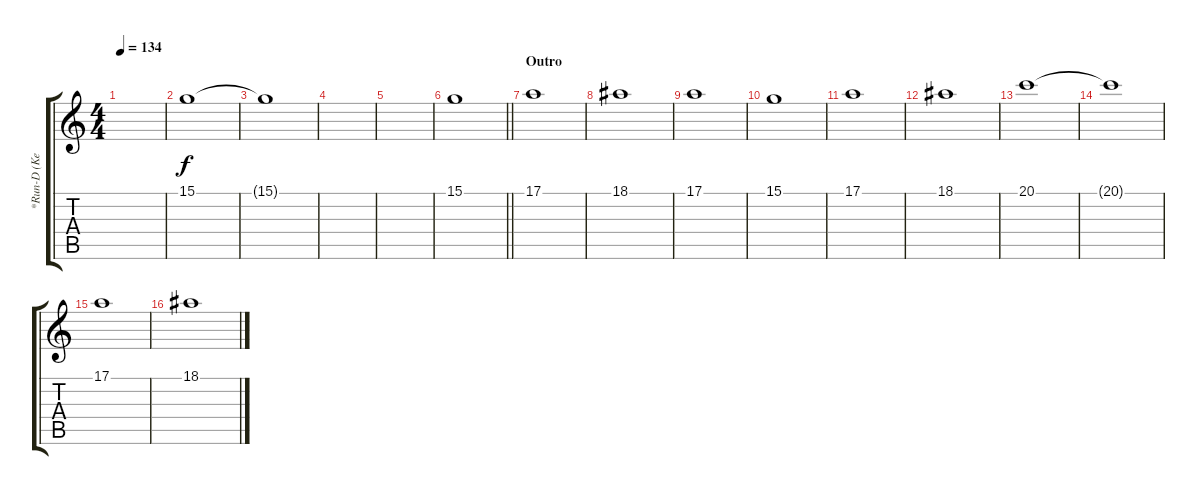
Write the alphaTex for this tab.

\track ("*Run-D (Keyboard 2)" "*Run-D (Ke") {instrument stringensemble1}
\staff {score tabs}
\tuning (E4 B3 G3 D3 A2 E2) {hide}
\ts (4 4)
\tempo 134
\clef g2
\ks c
|
15.1.1 |
15.1{t}.1 |
|
|
\barLineRight lightlight
15.1.1 |
\section ("" "Outro")
17.1.1{instrument stringensemble2} |
18.1.1 |
17.1.1 |
15.1.1 |
17.1.1 |
18.1.1 |
20.1.1 |
20.1{t}.1 |
17.1.1 |
18.1.1
